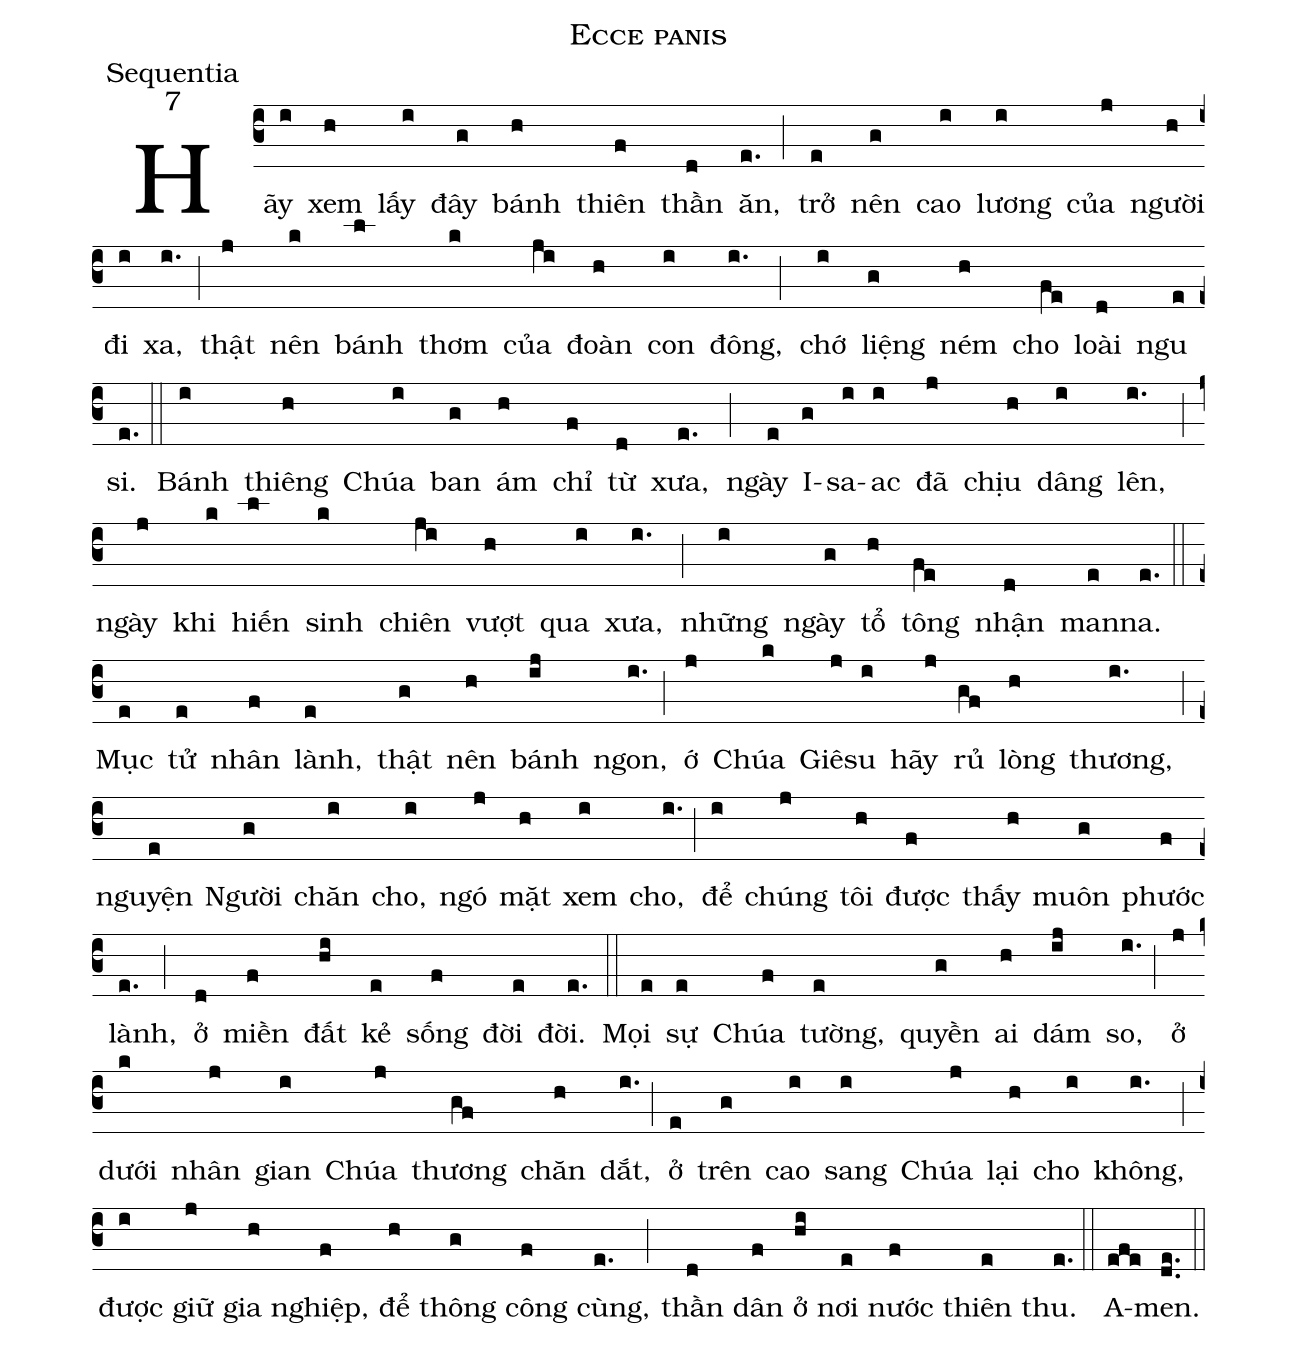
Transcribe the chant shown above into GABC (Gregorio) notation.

name:Ecce panis;
office-part:Sequentia;
mode:7;
%%
(c3)Hãy(i) xem(h) lấy(i) đây(g) bánh(h) thiên(f) thần(d) ăn,(e.) (;) trở(e) nên(g) cao(i) lương(i) của(j) người(h) đi(i) xa,(i.) (;) thật(j) nên(k) bánh(l) thơm(k) của(ji) đoàn(h) con(i) đông,(i.) (;) chớ(i) liệng(g) ném(h) cho(fe) loài(d) ngu(e) si.(e.) (::)
Bánh(i) thiêng(h) Chúa(i) ban(g) ám(h) chỉ(f) từ(d) xưa,(e.) (;) ngày(e) I(g)sa(i)ac(i) đã(j) chịu(h) dâng(i) lên,(i.) (;) ngày(j) khi(k) hiến(l) sinh(k) chiên(ji) vượt(h) qua(i) xưa,(i.) (;) những(i) ngày(g) tổ(h) tông(fe) nhận(d) man(e)na.(e.) (::)
Mục(e) tử(e) nhân(f) lành,(e) thật(g) nên(h) bánh(ij) ngon,(i.) (;) ớ(j) Chúa(k) Giê(j)su(i) hãy(j) rủ(gf) lòng(h) thương,(i.) (;) nguyện(e) Người(g) chăn(i) cho,(i) ngó(j) mặt(h) xem(i) cho,(i.) (;) để(i) chúng(j) tôi(h) được(f) thấy(h) muôn(g) phước(f) lành,(e.) (;) ở(d) miền(f) đất(hi) kẻ(e) sống(f) đời(e) đời.(e.) (::)
Mọi(e) sự(e) Chúa(f) tường,(e) quyền(g) ai(h) dám(ij) so,(i.) (;) ở(j) dưới(k) nhân(j) gian(i) Chúa(j) thương(gf) chăn(h) dắt,(i.) (;) ở(e) trên(g) cao(i) sang(i) Chúa(j) lại(h) cho(i) không,(i.) (;) được(i) giữ(j) gia(h) nghiệp,(f) để(h) thông(g) công(f) cùng,(e.) (;) thần(d) dân(f) ở(hi) nơi(e) nước(f) thiên(e) thu.(e.) (::) A(efe)men.(de..) (::)
